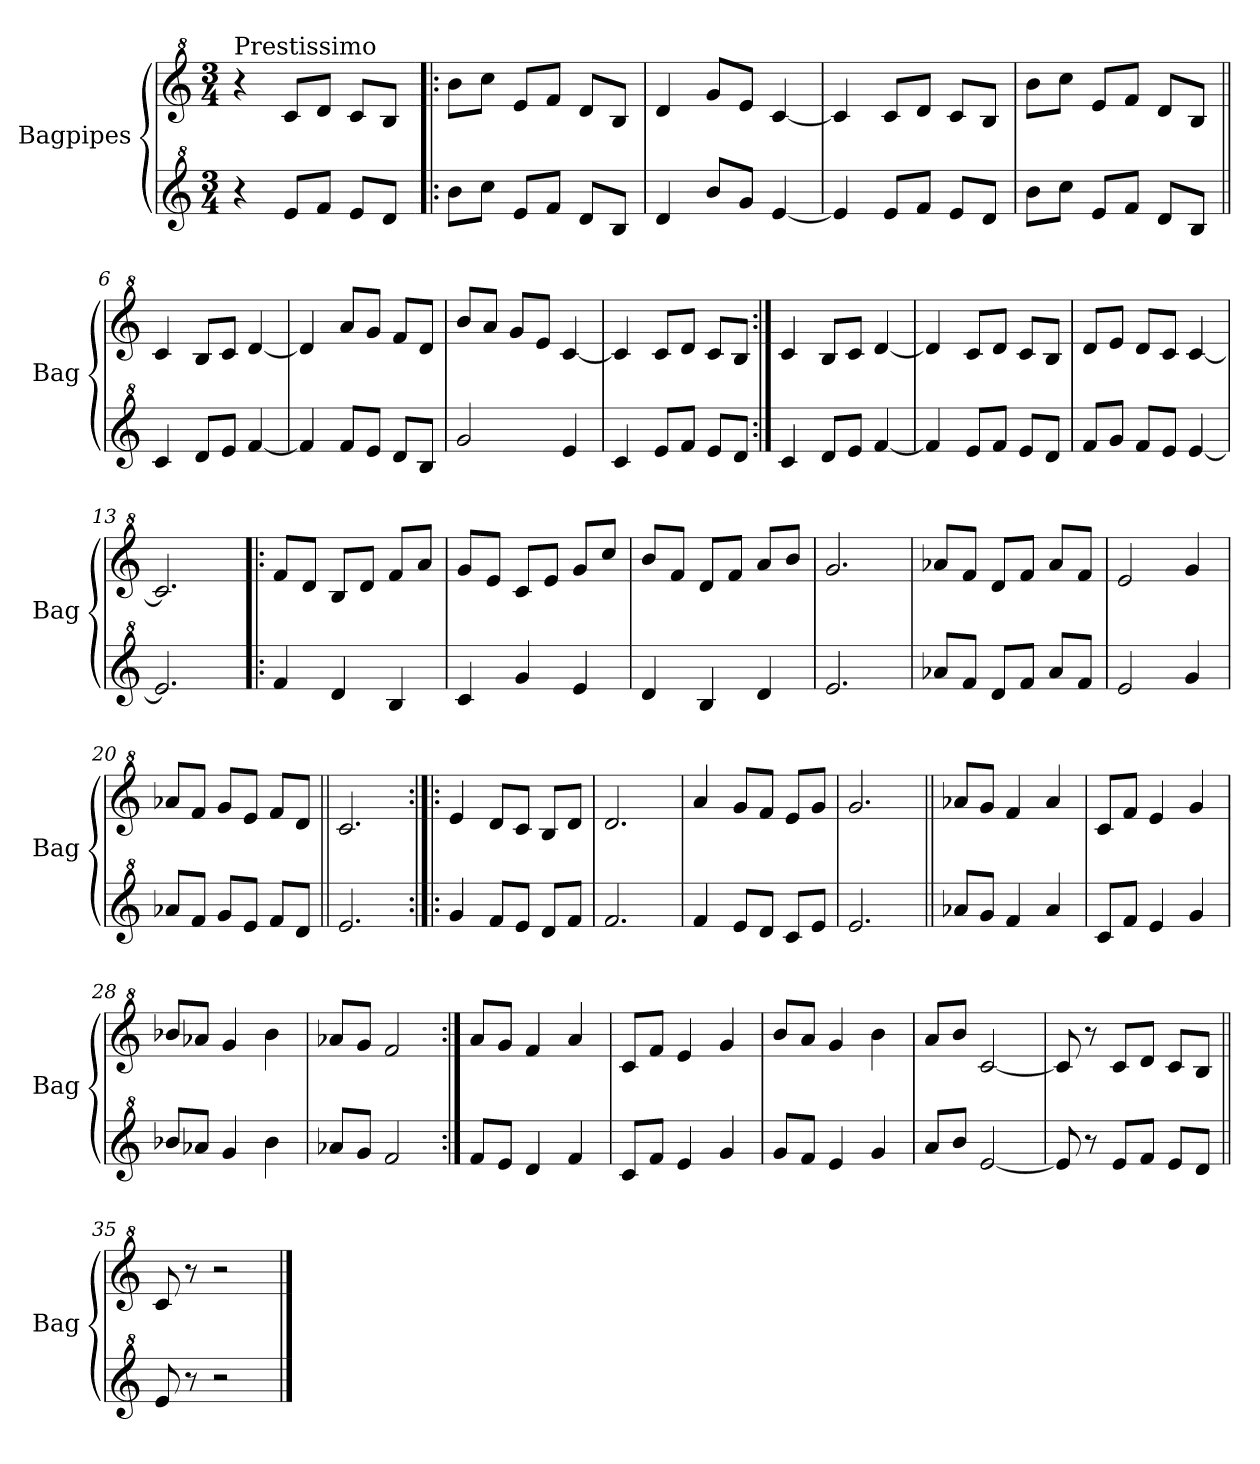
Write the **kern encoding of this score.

**kern	**kern
*part2	*part1
*staff2	*staff1
*I"Bagpipes	*I"Bagpipes
*I'Bag	*I'Bag
*clefG^2	*clefG^2
*k[]	*k[]
*C:	*C:
*M3/4	*M3/4
=1	=1
!	!LO:TX:a:t=Prestissimo
4r	4r
8ee/L	8cc/L
8ff/J	8dd/J
8ee/L	8cc/L
8dd/J	8b/J
=2!|:	=2!|:
8bb\L	8bb\L
8ccc\J	8ccc\J
8ee/L	8ee/L
8ff/J	8ff/J
8dd/L	8dd/L
8b/J	8b/J
=3	=3
4dd/	4dd/
8bb/L	8gg/L
8gg/J	8ee/J
[4ee/	[4cc/
=4	=4
4ee/]	4cc/]
8ee/L	8cc/L
8ff/J	8dd/J
8ee/L	8cc/L
8dd/J	8b/J
=5	=5
8bb\L	8bb\L
8ccc\J	8ccc\J
8ee/L	8ee/L
8ff/J	8ff/J
8dd/L	8dd/L
8b/J	8b/J
=6||	=6||
4cc/	4cc/
8dd/L	8b/L
8ee/J	8cc/J
[4ff/	[4dd/
=7	=7
4ff/]	4dd/]
8ff/L	8aa/L
8ee/J	8gg/J
8dd/L	8ff/L
8b/J	8dd/J
!!LO:LB:g=z
=8	=8
2gg/	8bb/L
.	8aa/J
.	8gg/L
.	8ee/J
4ee/	[4cc/
=9	=9
4cc/	4cc/]
8ee/L	8cc/L
8ff/J	8dd/J
8ee/L	8cc/L
8dd/J	8b/J
=10:|!	=10:|!
4cc/	4cc/
8dd/L	8b/L
8ee/J	8cc/J
[4ff/	[4dd/
=11	=11
4ff/]	4dd/]
8ee/L	8cc/L
8ff/J	8dd/J
8ee/L	8cc/L
8dd/J	8b/J
=12	=12
8ff/L	8dd/L
8gg/J	8ee/J
8ff/L	8dd/L
8ee/J	8cc/J
[4ee/	[4cc/
=13	=13
2.ee/]	2.cc/]
=14!|:	=14!|:
4ff/	8ff/L
.	8dd/J
4dd/	8b/L
.	8dd/J
4b/	8ff/L
.	8aa/J
=15	=15
4cc/	8gg/L
.	8ee/J
4gg/	8cc/L
.	8ee/J
4ee/	8gg/L
.	8ccc/J
!!LO:LB:g=z
=16	=16
4dd/	8bb/L
.	8ff/J
4b/	8dd/L
.	8ff/J
4dd/	8aa/L
.	8bb/J
=17	=17
2.ee/	2.gg/
=18	=18
8aa-X/L	8aa-X/L
8ff/J	8ff/J
8dd/L	8dd/L
8ff/J	8ff/J
8aa-/L	8aa-/L
8ff/J	8ff/J
=19	=19
2ee/	2ee/
4gg/	4gg/
=20	=20
8aa-X/L	8aa-X/L
8ff/J	8ff/J
8gg/L	8gg/L
8ee/J	8ee/J
8ff/L	8ff/L
8dd/J	8dd/J
=21||	=21||
2.ee/	2.cc/
=22:|!|:	=22:|!|:
4gg/	4ee/
8ff/L	8dd/L
8ee/J	8cc/J
8dd/L	8b/L
8ff/J	8dd/J
=23	=23
2.ff/	2.dd/
=24	=24
4ff/	4aa/
8ee/L	8gg/L
8dd/J	8ff/J
8cc/L	8ee/L
8ee/J	8gg/J
!!LO:LB:g=z
=25	=25
2.ee/	2.gg/
=26||	=26||
8aa-X/L	8aa-X/L
8gg/J	8gg/J
4ff/	4ff/
4aa-/	4aa-/
=27	=27
8cc/L	8cc/L
8ff/J	8ff/J
4ee/	4ee/
4gg/	4gg/
=28	=28
8bb-X/L	8bb-X/L
8aa-X/J	8aa-X/J
4gg/	4gg/
4bb-\	4bb-\
=29	=29
8aa-X/L	8aa-X/L
8gg/J	8gg/J
2ff/	2ff/
=30:|!	=30:|!
8ff/L	8aa/L
8ee/J	8gg/J
4dd/	4ff/
4ff/	4aa/
=31	=31
8cc/L	8cc/L
8ff/J	8ff/J
4ee/	4ee/
4gg/	4gg/
=32	=32
8gg/L	8bb/L
8ff/J	8aa/J
4ee/	4gg/
4gg/	4bb\
=33	=33
8aa/L	8aa/L
8bb/J	8bb/J
[2ee/	[2cc/
!!LO:LB:g=z
=34	=34
8ee/]	8cc/]
8r	8r
8ee/L	8cc/L
8ff/J	8dd/J
8ee/L	8cc/L
8dd/J	8b/J
=35||	=35||
8ee/	8cc/
8r	8r
2r	2r
==	==
*-	*-
